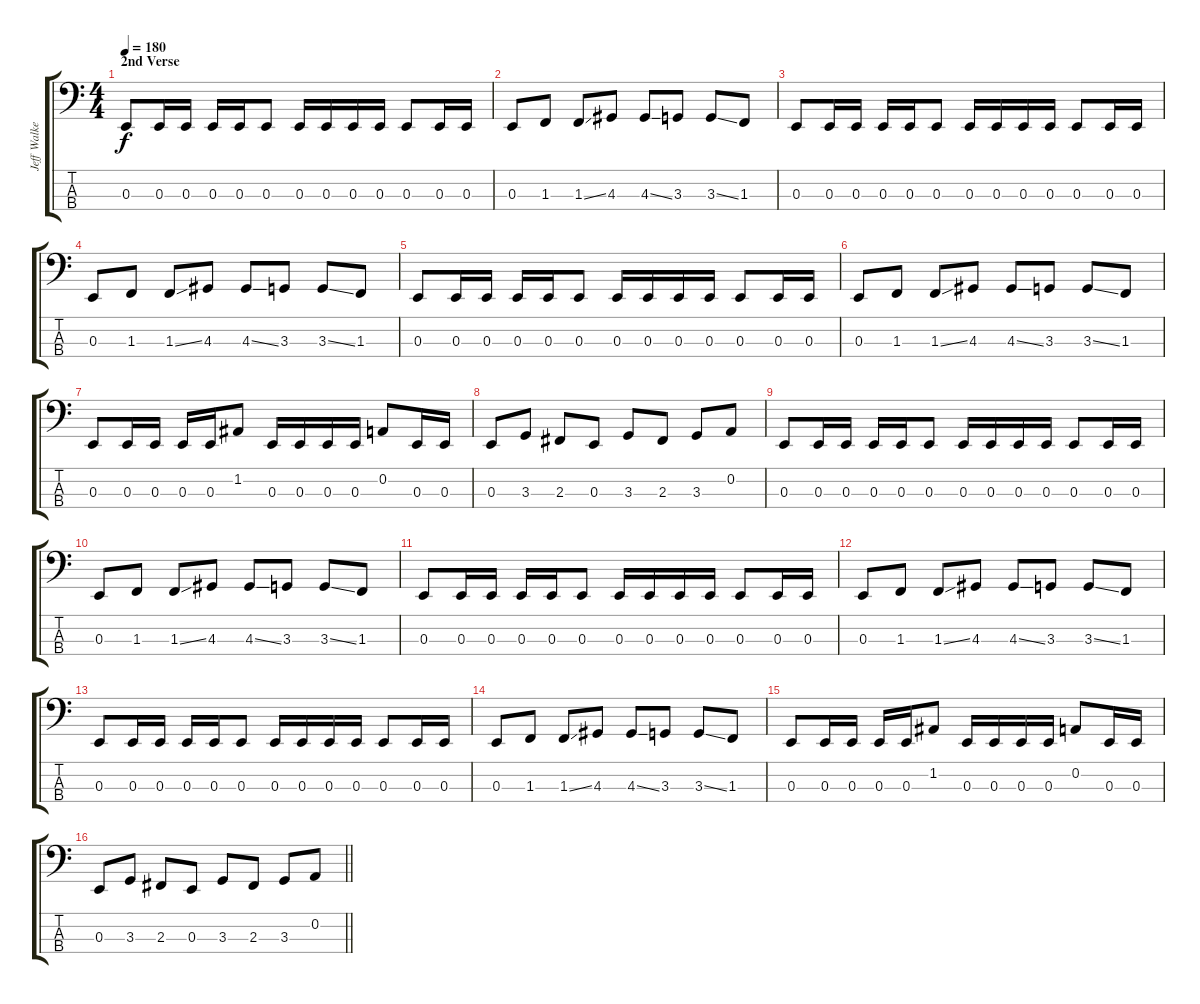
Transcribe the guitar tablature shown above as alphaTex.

\track ("Jeff Walker" "Jeff Walke") {instrument electricbasspick}
\staff {score tabs}
\tuning (D2 A1 E1 B0) {hide}
\ts (4 4)
\section ("" "2nd Verse")
\tempo 180
\clef f4
\ks c
0.3.8{dy f} 0.3.16 0.3.16 0.3.16 0.3.16 0.3.8 0.3.16 0.3.16 0.3.16 0.3.16 0.3.8 0.3.16 0.3.16 |
0.3.8 1.3.8 1.3{ss}.8 4.3.8 4.3{ss}.8 3.3.8 3.3{ss}.8 1.3.8 |
0.3.8 0.3.16 0.3.16 0.3.16 0.3.16 0.3.8 0.3.16 0.3.16 0.3.16 0.3.16 0.3.8 0.3.16 0.3.16 |
0.3.8 1.3.8 1.3{ss}.8 4.3.8 4.3{ss}.8 3.3.8 3.3{ss}.8 1.3.8 |
0.3.8 0.3.16 0.3.16 0.3.16 0.3.16 0.3.8 0.3.16 0.3.16 0.3.16 0.3.16 0.3.8 0.3.16 0.3.16 |
0.3.8 1.3.8 1.3{ss}.8 4.3.8 4.3{ss}.8 3.3.8 3.3{ss}.8 1.3.8 |
0.3.8 0.3.16 0.3.16 0.3.16 0.3.16 1.2.8 0.3.16 0.3.16 0.3.16 0.3.16 0.2.8 0.3.16 0.3.16 |
0.3.8 3.3.8 2.3.8 0.3.8 3.3.8 2.3.8 3.3.8 0.2.8 |
0.3.8 0.3.16 0.3.16 0.3.16 0.3.16 0.3.8 0.3.16 0.3.16 0.3.16 0.3.16 0.3.8 0.3.16 0.3.16 |
0.3.8 1.3.8 1.3{ss}.8 4.3.8 4.3{ss}.8 3.3.8 3.3{ss}.8 1.3.8 |
0.3.8 0.3.16 0.3.16 0.3.16 0.3.16 0.3.8 0.3.16 0.3.16 0.3.16 0.3.16 0.3.8 0.3.16 0.3.16 |
0.3.8 1.3.8 1.3{ss}.8 4.3.8 4.3{ss}.8 3.3.8 3.3{ss}.8 1.3.8 |
0.3.8 0.3.16 0.3.16 0.3.16 0.3.16 0.3.8 0.3.16 0.3.16 0.3.16 0.3.16 0.3.8 0.3.16 0.3.16 |
0.3.8 1.3.8 1.3{ss}.8 4.3.8 4.3{ss}.8 3.3.8 3.3{ss}.8 1.3.8 |
0.3.8 0.3.16 0.3.16 0.3.16 0.3.16 1.2.8 0.3.16 0.3.16 0.3.16 0.3.16 0.2.8 0.3.16 0.3.16 |
\barLineRight lightlight
0.3.8 3.3.8 2.3.8 0.3.8 3.3.8 2.3.8 3.3.8 0.2.8
